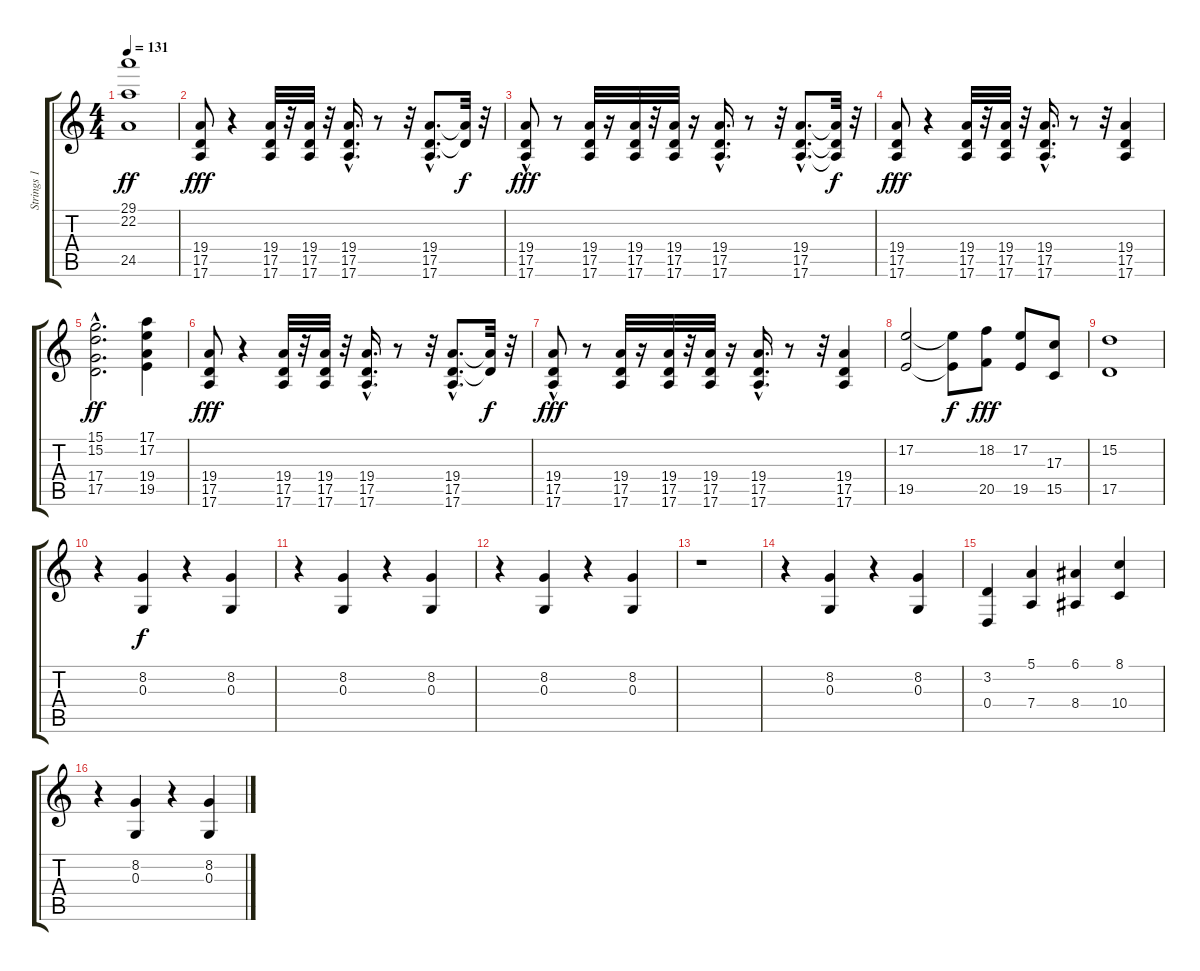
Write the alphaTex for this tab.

\track ("Strings 1" "Strings 1") {instrument tremolostrings}
\staff {score tabs}
\tuning (E4 B3 G3 D3 A2 E2) {hide}
\ts (4 4)
\tempo 131
\clef g2
\ks c
(29.1 22.2 24.5).1{dy ff instrument tremolostrings} |
(19.4 17.5 17.6).8{dy fff} r.4 (19.4 17.5 17.6).32 r.32 (19.4 17.5 17.6).32 r.32 (19.4{hac} 17.5{hac} 17.6{hac}).16{d} r.8 r.32 (19.4{hac} 17.5{hac} 17.6{hac}).8{d} (19.4{t} 17.5{t}).32{dy f} r.32 |
(19.4{hac} 17.5{hac} 17.6).8{dy fff} r.8 (19.4 17.5 17.6).32 r.16 (19.4 17.5 17.6).32 r.32 (19.4 17.5 17.6).32 r.16 (19.4{hac} 17.5{hac} 17.6{hac}).16{d} r.8 r.32 (19.4{hac} 17.5{hac} 17.6{hac}).8{d} (19.4{t} 17.5{t} 17.6{t}).32{dy f} r.32 |
(19.4 17.5 17.6).8{dy fff} r.4 (19.4 17.5 17.6).32 r.32 (19.4 17.5 17.6).32 r.32 (19.4{hac} 17.5{hac} 17.6{hac}).16{d} r.8 r.32 (19.4 17.5 17.6).4 |
(15.1{hac} 15.2{hac} 17.4{hac} 17.5{hac}).2{d dy ff} (17.1 17.2 19.4 19.5).4 |
(19.4 17.5 17.6).8{dy fff} r.4 (19.4 17.5 17.6).32 r.32 (19.4 17.5 17.6).32 r.32 (19.4{hac} 17.5{hac} 17.6{hac}).16{d} r.8 r.32 (19.4{hac} 17.5{hac} 17.6{hac}).8{d} (19.4{t} 17.5{t}).32{dy f} r.32 |
(19.4{hac} 17.5{hac} 17.6).8{dy fff} r.8 (19.4 17.5 17.6).32 r.16 (19.4 17.5 17.6).32 r.32 (19.4 17.5 17.6).32 r.16 (19.4{hac} 17.5{hac} 17.6{hac}).16{d} r.8 r.32 (19.4 17.5 17.6).4 |
(17.2 19.5).2 (17.2{t} 19.5{t}).8{dy f} (18.2 20.5).8{dy fff} (17.2 19.5).8 (17.3 15.5).8 |
(15.2 17.5).1 |
r.4 (8.2 0.3).4{dy f volume 9 instrument pizzicatostrings} r.4 (8.2 0.3).4{volume 9 instrument pizzicatostrings} |
r.4 (8.2 0.3).4{volume 9 instrument pizzicatostrings} r.4 (8.2 0.3).4{volume 9 instrument pizzicatostrings} |
r.4 (8.2 0.3).4{volume 9 instrument pizzicatostrings} r.4 (8.2 0.3).4{volume 9 instrument pizzicatostrings} |
r.1 |
r.4 (8.2 0.3).4{volume 9 instrument pizzicatostrings} r.4 (8.2 0.3).4{volume 9 instrument pizzicatostrings} |
(3.2 0.4).4 (5.1 7.4).4 (6.1 8.4).4 (8.1 10.4).4 |
r.4 (8.2 0.3).4{volume 9 instrument pizzicatostrings} r.4 (8.2 0.3).4{volume 9 instrument pizzicatostrings}
